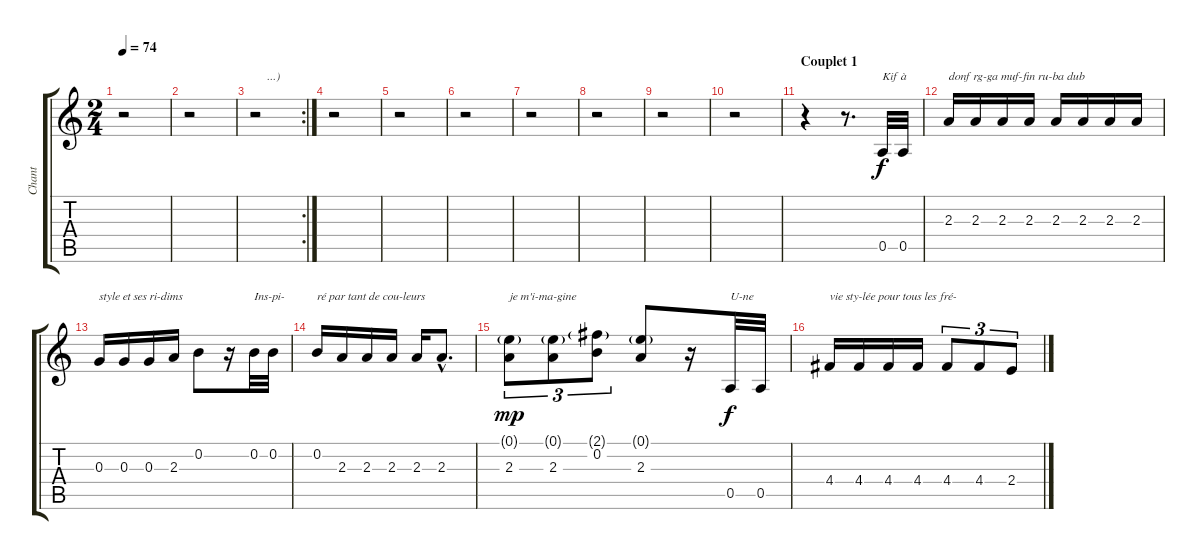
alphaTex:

\track ("Chant" "Chant") {instrument electricguitarjazz}
\staff {score tabs}
\tuning (E4 B3 G3 D3 A2 E2) {hide}
\ts (2 4)
\tempo 74
\clef g2
\ks c
r.2{dy f} |
r.2 |
\rc 2
r.2{txt "    ...)"} |
r.2 |
r.2 |
r.2 |
r.2 |
r.2 |
r.2 |
r.2 |
\section ("" "Couplet 1")
r.4 r.8{d} 0.5.32{txt "Kif à"} 0.5.32 |
2.3.16{txt "donf rg-ga muf-fin ru-ba dub"} 2.3.16 2.3.16 2.3.16 2.3.16 2.3.16 2.3.16 2.3.16 |
0.3.16{txt "style et ses ri-dims"} 0.3.16 0.3.16 2.3.16 0.2.8 r.16 0.2.32{txt "Ins-pi-"} 0.2.32 |
0.2.16{txt "ré par tant de cou-leurs"} 2.3.16 2.3.16 2.3.16 2.3.16 2.3{hac}.8{d} |
(0.1{g} 2.3).8{tu (3 2) txt "je m'i-ma-gine" dy mp} (0.1{g} 2.3).8{tu (3 2)} (2.1{g} 0.2).8{tu (3 2)} (0.1{g} 2.3).8 r.16 0.5.32{txt "U-ne" dy f} 0.5.32 |
4.4.16{txt "vie sty-lée pour tous les fré-"} 4.4.16 4.4.16 4.4.16 4.4.8{tu (3 2)} 4.4.8{tu (3 2)} 2.4.8{tu (3 2)}
